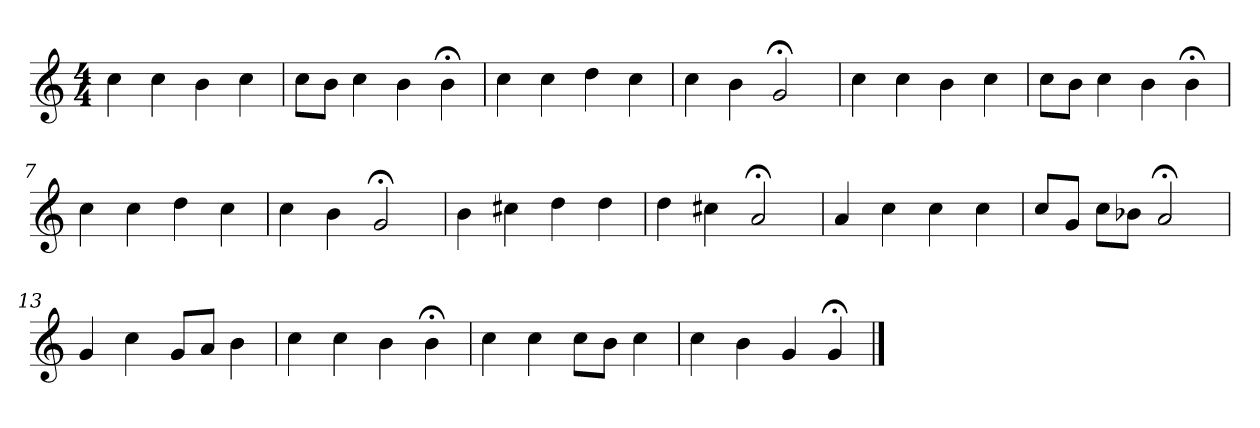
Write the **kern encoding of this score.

**kern
*part1
*staff1
*clefG2
*k[]
*C:
*M4/4
=1
4cc
4cc
4b
4cc
=2
8cc\L
8b\J
4cc
4b
4b;<
=3
4cc
4cc
4dd
4cc
=4
4cc
4b
2g;<
=5
4cc
4cc
4b
4cc
=6
8cc\L
8b\J
4cc
4b
4b;<
=7
4cc
4cc
4dd
4cc
=8
4cc
4b
2g;<
=9
4b
4cc#X
4dd
4dd
=10
4dd
4cc#X
2a;<
=11
4a
4cc
4cc
4cc
=12
8cc/L
8g/J
8cc\L
8b-X\J
2a;<
=13
4g
4cc
8g/L
8a/J
4b
=14
4cc
4cc
4b
4b;<
=15
4cc
4cc
8cc\L
8b\J
4cc
=16
4cc
4b
4g
4g;<
==
*-
